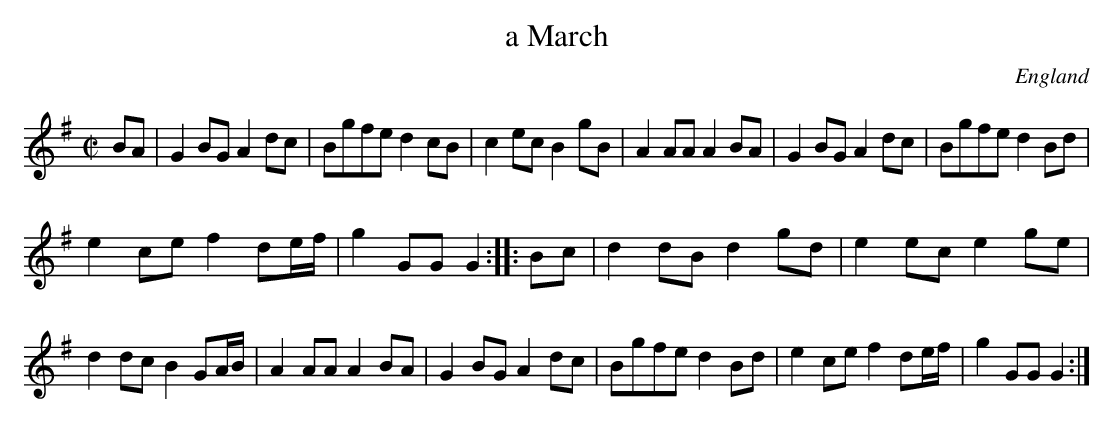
X:1
T:a March
M:C|
O:England
K:G major
BA |\
G2BG A2dc      |Bgfe d2cB |\
c2ec B2gB      |A2AA A2BA |\
G2BG A2dc      |Bgfe d2Bd |
e2ce f2de/2f/2 |g2GG G2:: \
Bc |\
d2dB d2gd        |e2ec e2ge |
d2dc B2GA/2B/2   |A2AAA2BA  |\
G2BGA2dc         |Bgfe d2Bd |\
e2 ce f2 de/2f/2 |g2GGG2:|
